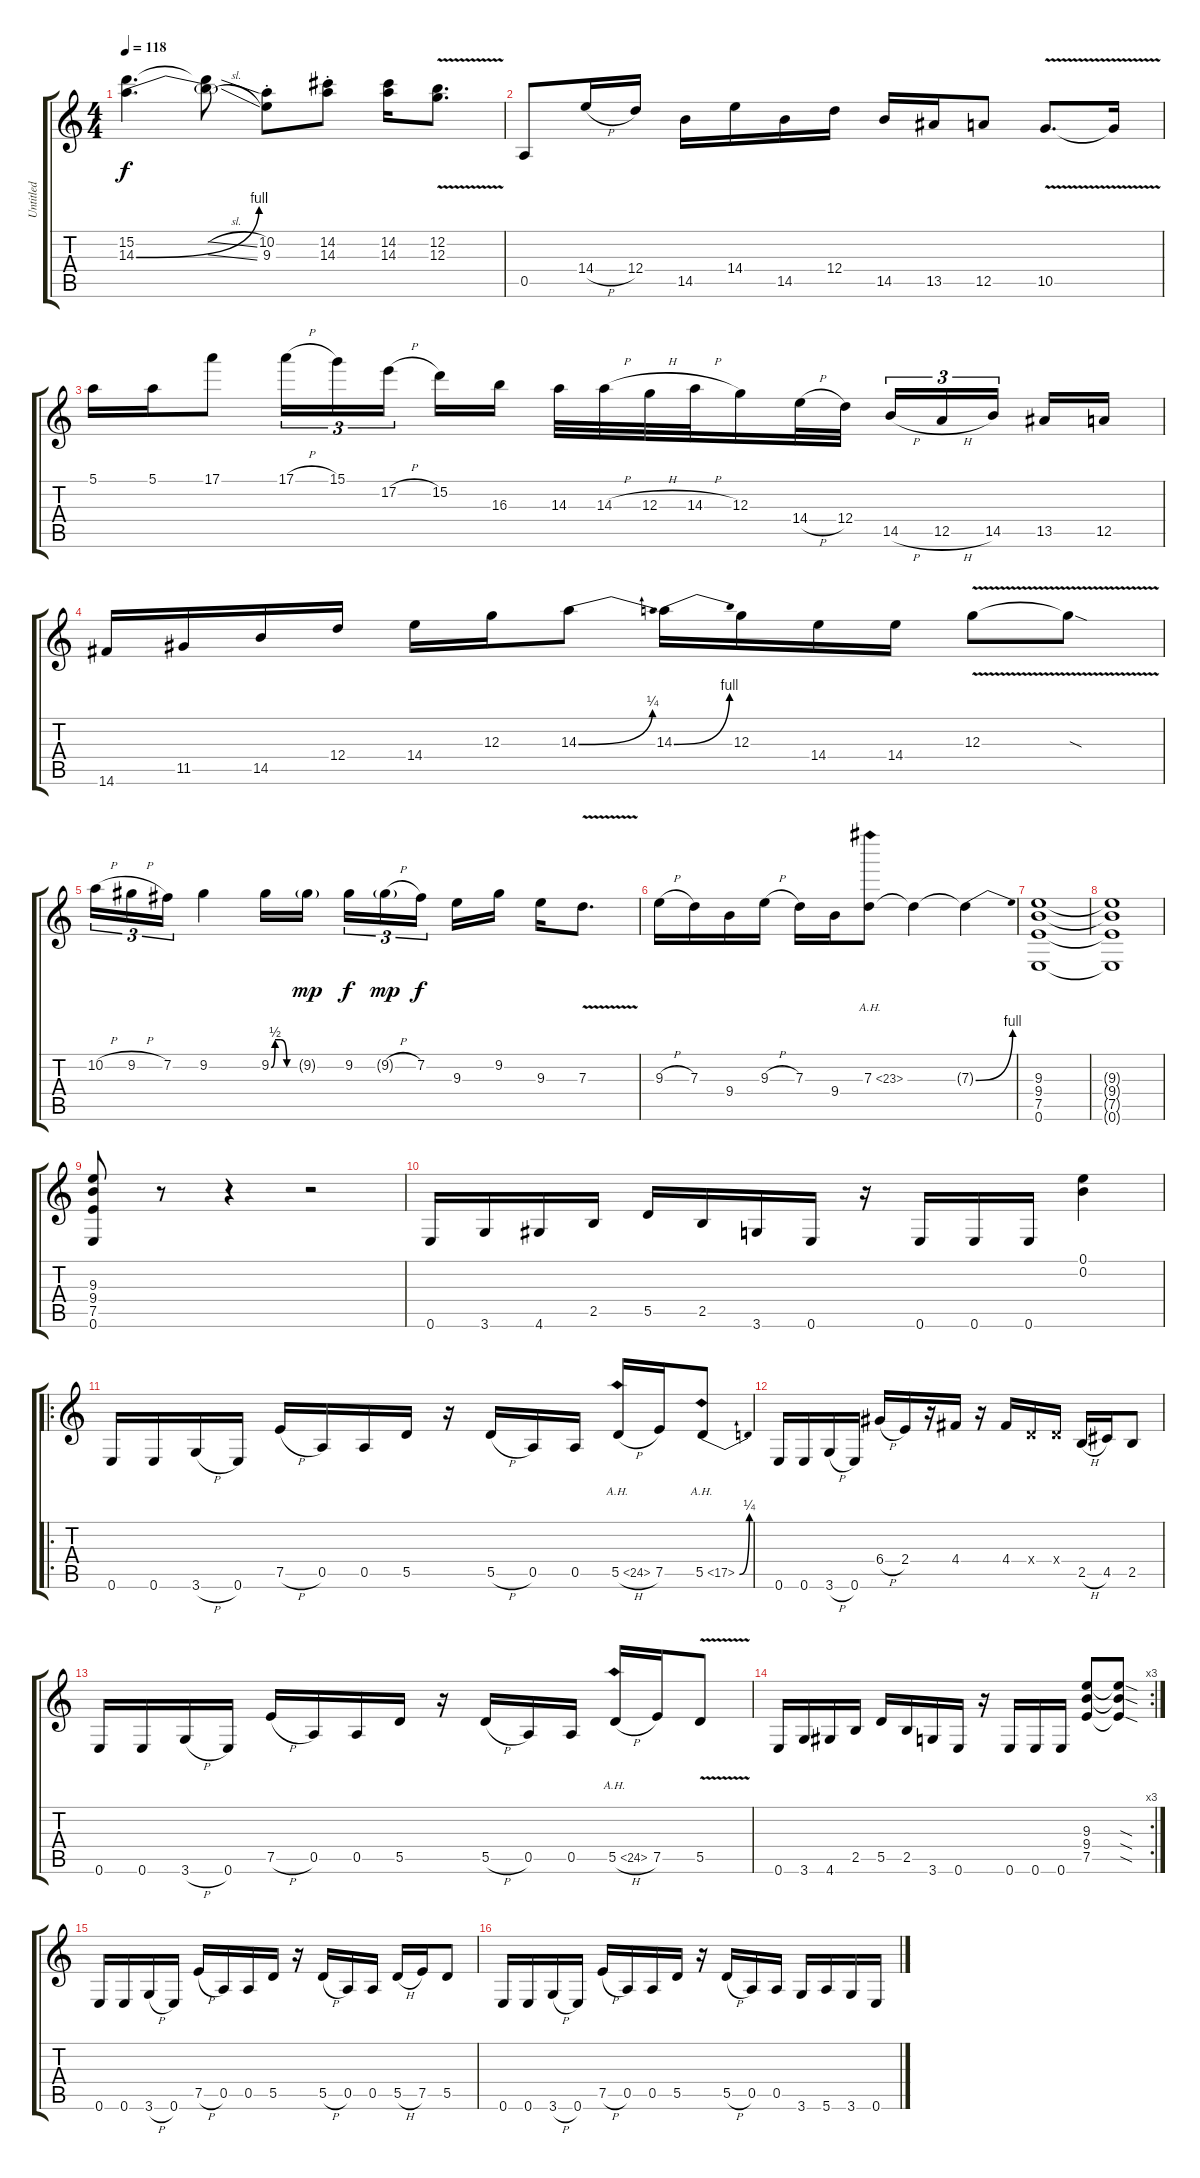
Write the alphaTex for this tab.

\track ("Untitled" "Untitled") {instrument distortionguitar}
\staff {score tabs}
\tuning (E4 B3 G3 D3 A2 E2) {hide}
\ts (4 4)
\tempo 118
\clef g2
\ks c
(15.2 14.3{be (bend 0 0 60 4)}).4{d dy f} (15.2{sl t} 14.3{sl t}).8 (10.2{st} 9.3{st}).8 (14.2{st} 14.3{st}).8 (14.2 14.3).16 (12.2{v} 12.3{v}).8{d} |
0.5.8 14.4{h}.16 12.4.16 14.5.16 14.4.16 14.5.16 12.4.16 14.5.16 13.5.16 12.5.8 10.5{v}.8{d} 10.5{v t}.16 |
5.1.16 5.1.16 17.1.8 17.1{h}.16{tu (3 2)} 15.1.16{tu (3 2)} 17.2{h}.16{tu (3 2) beam splitsecondary} 15.2.16 16.3.16 14.3.32 14.3{h}.32 12.3{h}.32 14.3{h}.32 12.3.16 14.4{h}.32 12.4.32 14.5{h}.16{tu (3 2)} 12.5{h}.16{tu (3 2)} 14.5.16{tu (3 2) beam splitsecondary} 13.5.16 12.5.16 |
14.6.16 11.5.16 14.5.16 12.4.16 14.4.16 12.3.16 14.3{be (bend 0 0 60 1)}.8 14.3{be (bend 0 0 60 4)}.16 12.3.16 14.4.16 14.4.16 12.3{v}.8 12.3{sod t}.8 |
10.2{h}.16{tu (3 2)} 9.2{h}.16{tu (3 2)} 7.2.16{tu (3 2)} 9.2.4 9.2{be (custom 0 0 10 2 25 2 40 0 60 0)}.16 9.2{g}.16{dy mp} 9.2.16{tu (3 2) dy f} 9.2{h g}.16{tu (3 2) dy mp} 7.2.16{tu (3 2) dy f beam splitsecondary} 9.3.16 9.2.16 9.3.16 7.3{v}.8{d} |
9.3{h}.16 7.3.16 9.4.16 9.3{h}.16 7.3.16 9.4.16 7.3{ah 16}.8 7.3{t}.4 7.3{be (bend 0 0 60 4) t}.4 |
(9.3 9.4 7.5 0.6).1 |
(9.3{t} 9.4{t} 7.5{t} 0.6{t}).1 |
(9.3 9.4 7.5 0.6).8 r.8 r.4 r.2 |
0.6.16 3.6.16 4.6.16 2.5.16 5.5.16 2.5.16 3.6.16 0.6.16 r.16 0.6.16 0.6.16 0.6.16 (0.1 0.2).4 |
\ro
0.6.16 0.6.16 3.6{h}.16 0.6.16 7.5{h}.16 0.5.16 0.5.16 5.5.16 r.16 5.5{h}.16 0.5.16 0.5.16 5.5{ah 19 h}.16 7.5.16 5.5{be (bend 0 0 60 1) ah 12}.8 |
0.6.16 0.6.16 3.6{h}.16 0.6.16 6.4{h}.16 2.4.16 r.16 4.4.16 r.16 4.4.16 0.4{x}.16 0.4{x}.16 2.5{h}.16 4.5.16 2.5.8 |
0.6.16 0.6.16 3.6{h}.16 0.6.16 7.5{h}.16 0.5.16 0.5.16 5.5.16 r.16 5.5{h}.16 0.5.16 0.5.16 5.5{ah 19 h}.16 7.5.16 5.5{v}.8 |
\rc 3
0.6.16 3.6.16 4.6.16 2.5.16 5.5.16 2.5.16 3.6.16 0.6.16 r.16 0.6.16 0.6.16 0.6.16 (9.3 9.4 7.5).8 (9.3{sod t} 9.4{sod t} 7.5{sod t}).8 |
0.6.16 0.6.16 3.6{h}.16 0.6.16 7.5{h}.16 0.5.16 0.5.16 5.5.16 r.16 5.5{h}.16 0.5.16 0.5.16 5.5{h}.16 7.5.16 5.5.8 |
0.6.16 0.6.16 3.6{h}.16 0.6.16 7.5{h}.16 0.5.16 0.5.16 5.5.16 r.16 5.5{h}.16 0.5.16 0.5.16 3.6.16 5.6.16 3.6.16 0.6.16
